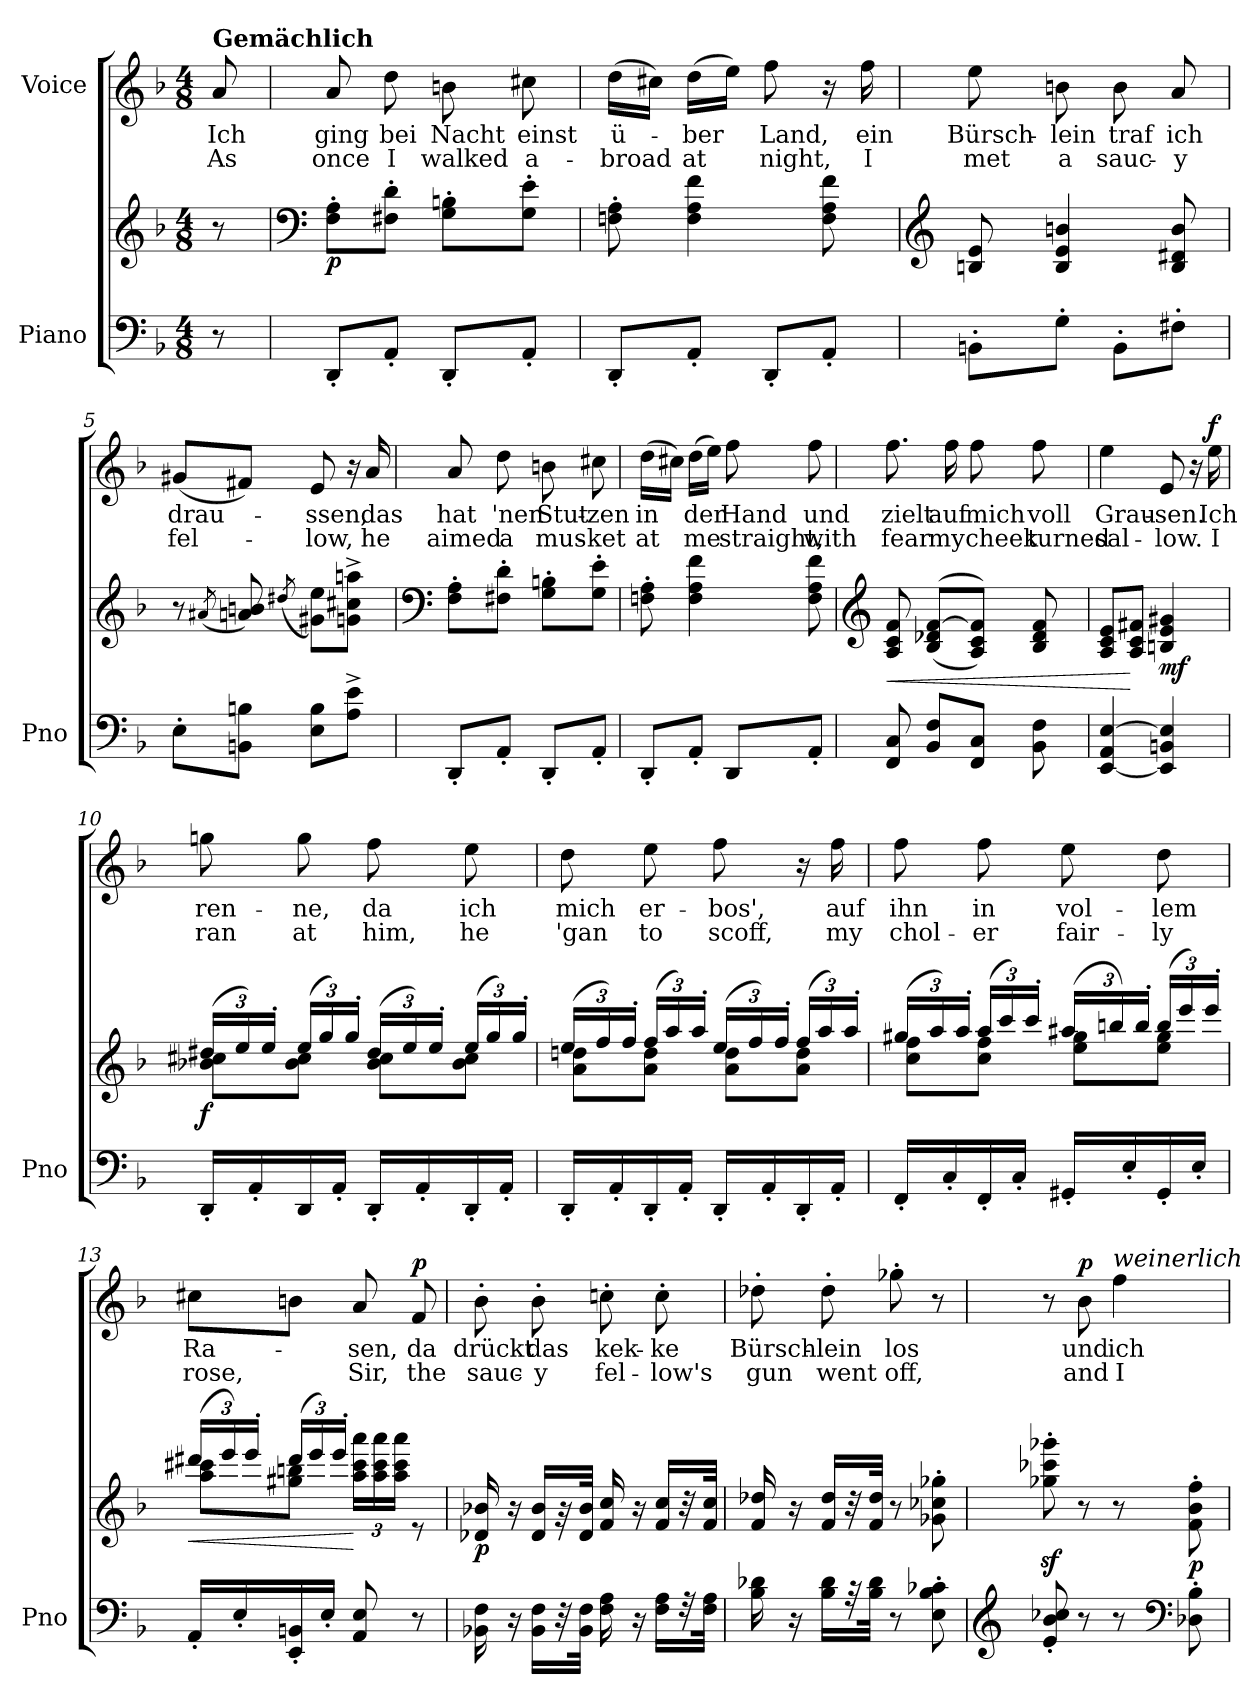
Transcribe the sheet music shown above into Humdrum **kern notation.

**kern	**kern	**dynam	**kern	**text	**text	**dynam
*part2	*part2	*part2	*part1	*part1	*part1	*part1
*staff3	*staff2	*staff2/3	*staff1	*staff1	*staff1	*staff1
*I"Piano	*	*	*I"Voice	*	*	*
*I'Pno	*	*	*	*	*	*
*clefF4	*clefG2	*	*clefG2	*	*	*
*k[b-]	*k[b-]	*	*k[b-]	*	*	*
*M4/8	*M4/8	*	*M4/8	*	*	*
=1	=1	=1	=1	=1	=1	=1
!	!	!	!LO:TX:a:B:t=Gemächlich	!	!	!
!	!	!	!	!LO:LY:b	!LO:LY:b	!
8r	8r	.	8a/	Ich	As	.
=2	=2	=2	=2	=2	=2	=2
*	*clefF4	*	*	*	*	*
!	!	!LO:DY:b	!	!LO:LY:b	!LO:LY:b	!
8DD'/L	8F\' 8A\'L	p	8a/	ging	once	.
!	!	!	!	!LO:LY:b	!LO:LY:b	!
8AA'/J	8F#X\' 8d\'J	.	8dd\	bei	I	.
!	!	!	!	!LO:LY:b	!LO:LY:b	!
8DD'/L	8G\' 8Bn\'L	.	8bn\	Nacht	walked	.
!	!	!	!	!LO:LY:b	!LO:LY:b	!
8AA'/J	8G\' 8e\'J	.	8cc#X\	einst	a-	.
=3	=3	=3	=3	=3	=3	=3
!	!	!	!	!LO:LY:b	!LO:LY:b	!
8DD'/L	8Fn\' 8A\'	.	(16dd\LL	ü-	-broad	.
.	.	.	16cc#X\JJ)	.	.	.
!	!	!	!	!LO:LY:b	!LO:LY:b	!
8AA'/J	4F\ 4A\ 4f\	.	(16dd\LL	-ber	at	.
.	.	.	16ee\JJ)	.	.	.
!	!	!	!	!LO:LY:b	!LO:LY:b	!
8DD'/L	.	.	8ff\	Land,	night,	.
8AA'/J	8F\ 8A\ 8f\	.	16r	.	.	.
!	!	!	!	!LO:LY:b	!LO:LY:b	!
.	.	.	16ff\	ein	I	.
!!LO:LB:g=z
=4	=4	=4	=4	=4	=4	=4
*	*clefG2	*	*	*	*	*
!	!	!	!	!LO:LY:b	!LO:LY:b	!
8BBn'\L	8Bn/ 8e/	.	8ee\	Bürsch-	met	.
!	!	!	!	!LO:LY:b	!LO:LY:b	!
8G'\J	4B/ 4e/ 4bn/	.	8bn\	-lein	a	.
!	!	!	!	!LO:LY:b	!LO:LY:b	!
8BB'\L	.	.	8b\	traf	sauc-	.
!	!	!	!	!LO:LY:b	!LO:LY:b	!
8F#X'\J	8B/ 8d#X/ 8b/	.	8a/	ich	-y	.
=5	=5	=5	=5	=5	=5	=5
!	!	!	!	!LO:LY:b	!LO:LY:b	!
8E'\L	8r	.	(8g#X/L	drau-	fel-	.
.	(>8qa#X/	.	.	.	.	.
8BBn\ 8Bn\J	8an/ 8bn/)	.	8f#X/J)	.	.	.
.	(>8qdd#X/	.	.	.	.	.
!	!	!	!	!LO:LY:b	!LO:LY:b	!
8E\ 8B\L	8g#X\ 8ee\L)	.	8e/	-ssen,	-low,	.
8A\^ 8e\^J	8gn\^ 8cc#X\^ 8aan\^J	.	16r	.	.	.
!	!	!	!	!LO:LY:b	!LO:LY:b	!
.	.	.	16a/	das	he	.
=6	=6	=6	=6	=6	=6	=6
*	*clefF4	*	*	*	*	*
!	!	!	!	!LO:LY:b	!LO:LY:b	!
8DD'/L	8F\' 8A\'L	.	8a/	hat	aimed	.
!	!	!	!	!LO:LY:b	!LO:LY:b	!
8AA'/J	8F#X\' 8d\'J	.	8dd\	'nen	a	.
!	!	!	!	!LO:LY:b	!LO:LY:b	!
8DD'/L	8G\' 8Bn\'L	.	8bn\	Stut-	mus-	.
!	!	!	!	!LO:LY:b	!LO:LY:b	!
8AA'/J	8G\' 8e\'J	.	8cc#X\	-zen	-ket	.
!!LO:LB:g=z
=7	=7	=7	=7	=7	=7	=7
!	!	!	!	!LO:LY:b	!LO:LY:b	!
8DD'/L	8Fn\' 8A\'	.	(16dd\LL	in	at	.
.	.	.	16cc#X\JJ)	.	.	.
!	!	!	!	!LO:LY:b	!LO:LY:b	!
8AA'/J	4F\ 4A\ 4f\	.	(16dd\LL	der	me	.
.	.	.	16ee\JJ)	.	.	.
!	!	!	!	!LO:LY:b	!LO:LY:b	!
8DD/L	.	.	8ff\	Hand	straight,	.
!	!	!	!	!LO:LY:b	!LO:LY:b	!
8AA'/J	8F\ 8A\ 8f\	.	8ff\	und	with	.
=8	=8	=8	=8	=8	=8	=8
*	*clefG2	*	*	*	*	*
!	!	!LO:HP:b	!	!LO:LY:b	!LO:LY:b	!
8FF/ 8C/	8A/ 8c/ 8f/	<	8.ff\	zielt	fear	.
8BB-/ 8F/L	((8B-/ 8d-X/ [8f/L	.	.	.	.	.
!	!	!	!	!LO:LY:b	!LO:LY:b	!
.	.	.	16ff\	auf	my	.
!	!	!	!	!LO:LY:b	!LO:LY:b	!
8FF/ 8C/J	8A/ 8c/ 8f/]J))	.	8ff\	mich	cheek	.
!	!	!	!	!LO:LY:b	!LO:LY:b	!
8BB-\ 8F\	8B-/ 8d-/ 8f/	.	8ff\	voll	turned	.
=9	=9	=9	=9	=9	=9	=9
!	!	!	!	!LO:LY:b	!LO:LY:b	!
[4EE/ 4AA/ [4E/	8A/ 8c/ 8e/L	.	4ee\	Grau-	sal-	.
.	8A/ 8c/ 8f#X/J	[	.	.	.	.
!	!	!LO:DY:b	!	!LO:LY:b	!LO:LY:b	!
4EE/] 4BBn/ 4E/]	4Bn/ 4e/ 4g#X/	mf	8e/	-sen.	-low.	.
.	.	.	16r	.	.	.
!	!	!	!	!LO:LY:b	!LO:LY:b	!LO:DY:a
.	.	.	16ee\	Ich	I	f
!!LO:PB:g=z
=10	=10	=10	=10	=10	=10	=10
*	*Xbrackettup	*	*	*	*	*
*	*^	*	*	*	*	*
!	!	!	!LO:DY:b	!	!LO:LY:b	!LO:LY:b	!
16DD'/LL	(24dd#X/LL	8b-X\ 8cc#X\L	f	8ggn\	ren-	ran	.
.	24ee/)	.	.	.	.	.	.
16AA'/	.	.	.	.	.	.	.
.	24ee'/JJ	.	.	.	.	.	.
!	!	!	!	!	!LO:LY:b	!LO:LY:b	!
16DD/	(24ee/LL	8b-\ 8cc#\J	.	8gg\	-ne,	at	.
.	24gg/)	.	.	.	.	.	.
16AA'/JJ	.	.	.	.	.	.	.
.	24gg'/JJ	.	.	.	.	.	.
!	!	!	!	!	!LO:LY:b	!LO:LY:b	!
16DD'/LL	(24dd#/LL	8b-\ 8cc#\L	.	8ff\	da	him,	.
.	24ee/)	.	.	.	.	.	.
16AA'/	.	.	.	.	.	.	.
.	24ee'/JJ	.	.	.	.	.	.
!	!	!	!	!	!LO:LY:b	!LO:LY:b	!
16DD'/	(24ee/LL	8b-\ 8cc#\J	.	8ee\	ich	he	.
.	24gg/)	.	.	.	.	.	.
16AA'/JJ	.	.	.	.	.	.	.
.	24gg'/JJ	.	.	.	.	.	.
=11	=11	=11	=11	=11	=11	=11	=11
!	!	!	!	!	!LO:LY:b	!LO:LY:b	!
16DD'/LL	(24ee/LL	8a\ 8ddn\L	.	8dd\	mich	'gan	.
.	24ff/)	.	.	.	.	.	.
16AA'/	.	.	.	.	.	.	.
.	24ff'/JJ	.	.	.	.	.	.
!	!	!	!	!	!LO:LY:b	!LO:LY:b	!
16DD'/	(24ff/LL	8a\ 8dd\J	.	8ee\	er-	to	.
.	24aa/)	.	.	.	.	.	.
16AA'/JJ	.	.	.	.	.	.	.
.	24aa'/JJ	.	.	.	.	.	.
!	!	!	!	!	!LO:LY:b	!LO:LY:b	!
16DD'/LL	(24ee/LL	8a\ 8dd\L	.	8ff\	-bos',	scoff,	.
.	24ff/)	.	.	.	.	.	.
16AA'/	.	.	.	.	.	.	.
.	24ff'/JJ	.	.	.	.	.	.
16DD'/	(24ff/LL	8a\ 8dd\J	.	16r	.	.	.
.	24aa/)	.	.	.	.	.	.
!	!	!	!	!	!LO:LY:b	!LO:LY:b	!
16AA'/JJ	.	.	.	16ff\	auf	my	.
.	24aa'/JJ	.	.	.	.	.	.
!!LO:LB:g=z
=12	=12	=12	=12	=12	=12	=12	=12
!	!	!	!	!	!LO:LY:b	!LO:LY:b	!
16FF'/LL	(24gg#X/LL	8cc\ 8ff\L	.	8ff\	ihn	chol-	.
.	24aa/)	.	.	.	.	.	.
16C'/	.	.	.	.	.	.	.
.	24aa'/JJ	.	.	.	.	.	.
!	!	!	!	!	!LO:LY:b	!LO:LY:b	!
16FF'/	(24aa/LL	8cc\ 8ff\J	.	8ff\	in	-er	.
.	24ccc/)	.	.	.	.	.	.
16C'/JJ	.	.	.	.	.	.	.
.	24ccc'/JJ	.	.	.	.	.	.
!	!	!	!	!	!LO:LY:b	!LO:LY:b	!
16GG#X'/LL	(24aa#X/LL	8ee\ 8gg#\L	.	8ee\	vol-	fair-	.
.	24bbn/)	.	.	.	.	.	.
16E'/	.	.	.	.	.	.	.
.	24bb'/JJ	.	.	.	.	.	.
!	!	!	!	!	!LO:LY:b	!LO:LY:b	!
16GG#'/	(24bb/LL	8ee\ 8gg#\J	.	8dd\	-lem	-ly	.
.	24eee/)	.	.	.	.	.	.
16E'/JJ	.	.	.	.	.	.	.
.	24eee'/JJ	.	.	.	.	.	.
=13	=13	=13	=13	=13	=13	=13	=13
!	!	!	!LO:HP:b	!	!LO:LY:b	!LO:LY:b	!
16AA'/LL	(24ddd#X/LL	8aa\ 8ccc#X\L	<	8cc#X\L	Ra-	rose,	.
.	24eee/)	.	.	.	.	.	.
16E'/	.	.	.	.	.	.	.
.	24eee'/JJ	.	.	.	.	.	.
16EE/' 16BBn/'	(24ddd#/LL	8gg#X\ 8bbn\J	.	8bn\J	.	.	.
.	24eee/)	.	.	.	.	.	.
16E'/JJ	.	.	.	.	.	.	.
.	24eee'/JJ	.	.	.	.	.	.
!	!	!	!	!	!LO:LY:b	!LO:LY:b	!
8AA/ 8E/	24aa\ 24ccc#\ 24aaa\LL	4ryy	[	8a/	-sen,	Sir,	.
.	24aa\ 24ccc#\ 24aaa\	.	.	.	.	.	.
.	24aa\ 24ccc#\ 24aaa\JJ	.	.	.	.	.	.
!	!	!	!	!	!LO:LY:b	!LO:LY:b	!LO:DY:a
8r	8re	.	.	8f/	da	the	p
*	*v	*v	*	*	*	*	*
!!LO:LB:g=z
=14	=14	=14	=14	=14	=14	=14
!	!	!LO:DY:b	!	!LO:LY:b	!LO:LY:b	!
16BB-X\ 16F\	16d-X/ 16b-X/	p	8b-'\	drückt	sauc-	.
16r	16r	.	.	.	.	.
!	!	!	!	!LO:LY:b	!LO:LY:b	!
16BB-\ 16F\LL	16d-/ 16b-/LL	.	8b-'\	das	-y	.
32r	32rg	.	.	.	.	.
32BB-\ 32F\JJk	32d-/ 32b-/JJk	.	.	.	.	.
!	!	!	!	!LO:LY:b	!LO:LY:b	!
16F\ 16A\	16f/ 16cc/	.	8ccn'\	kek-	fel-	.
16r	16r	.	.	.	.	.
!	!	!	!	!LO:LY:b	!LO:LY:b	!
16F\ 16A\LL	16f/ 16cc/LL	.	8cc'\	-ke	-low's	.
32rF	32r	.	.	.	.	.
32F\ 32A\JJk	32f/ 32cc/JJk	.	.	.	.	.
=15	=15	=15	=15	=15	=15	=15
!	!	!	!	!LO:LY:b	!LO:LY:b	!
16B-\ 16d-X\	16f/ 16dd-X/	.	8dd-X'\	Bürsch-	gun	.
16r	16r	.	.	.	.	.
!	!	!	!	!LO:LY:b	!LO:LY:b	!
16B-\ 16d-\LL	16f/ 16dd-/LL	.	8dd-'\	-lein	went	.
32rA	32r	.	.	.	.	.
32B-\ 32d-\JJk	32f/ 32dd-/JJk	.	.	.	.	.
!	!	!	!	!LO:LY:b	!LO:LY:b	!
8r	8r	.	8gg-X'\	los	off,	.
8E\' 8B-\' 8c-X\'	8g-X\' 8cc-X\' 8gg-X\'	.	8r	.	.	.
=16	=16	=16	=16	=16	=16	=16
*clefG2	*	*	*	*	*	*
8e/' 8b-/' 8cc-X/'	8gg-X\z<' 8ccc-X\z<' 8ggg-X\z<'	.	8r	.	.	.
!	!	!	!	!LO:LY:b	!LO:LY:b	!LO:DY:a
8r	8r	.	8b-\	und	and	p
!	!	!	!LO:TX:a:i:t=weinerlich	!	!	!
!	!	!	!	!LO:LY:b	!LO:LY:b	!
8r	8r	.	4ff\	ich	I	.
*clefF4	*	*	*	*	*	*
!	!	!LO:DY:b	!	!	!	!
8D-X\' 8B-\'	8f\' 8b-\' 8ff\'	p	.	.	.	.
=	=	=	=	=	=	=
*-	*-	*-	*-	*-	*-	*-
